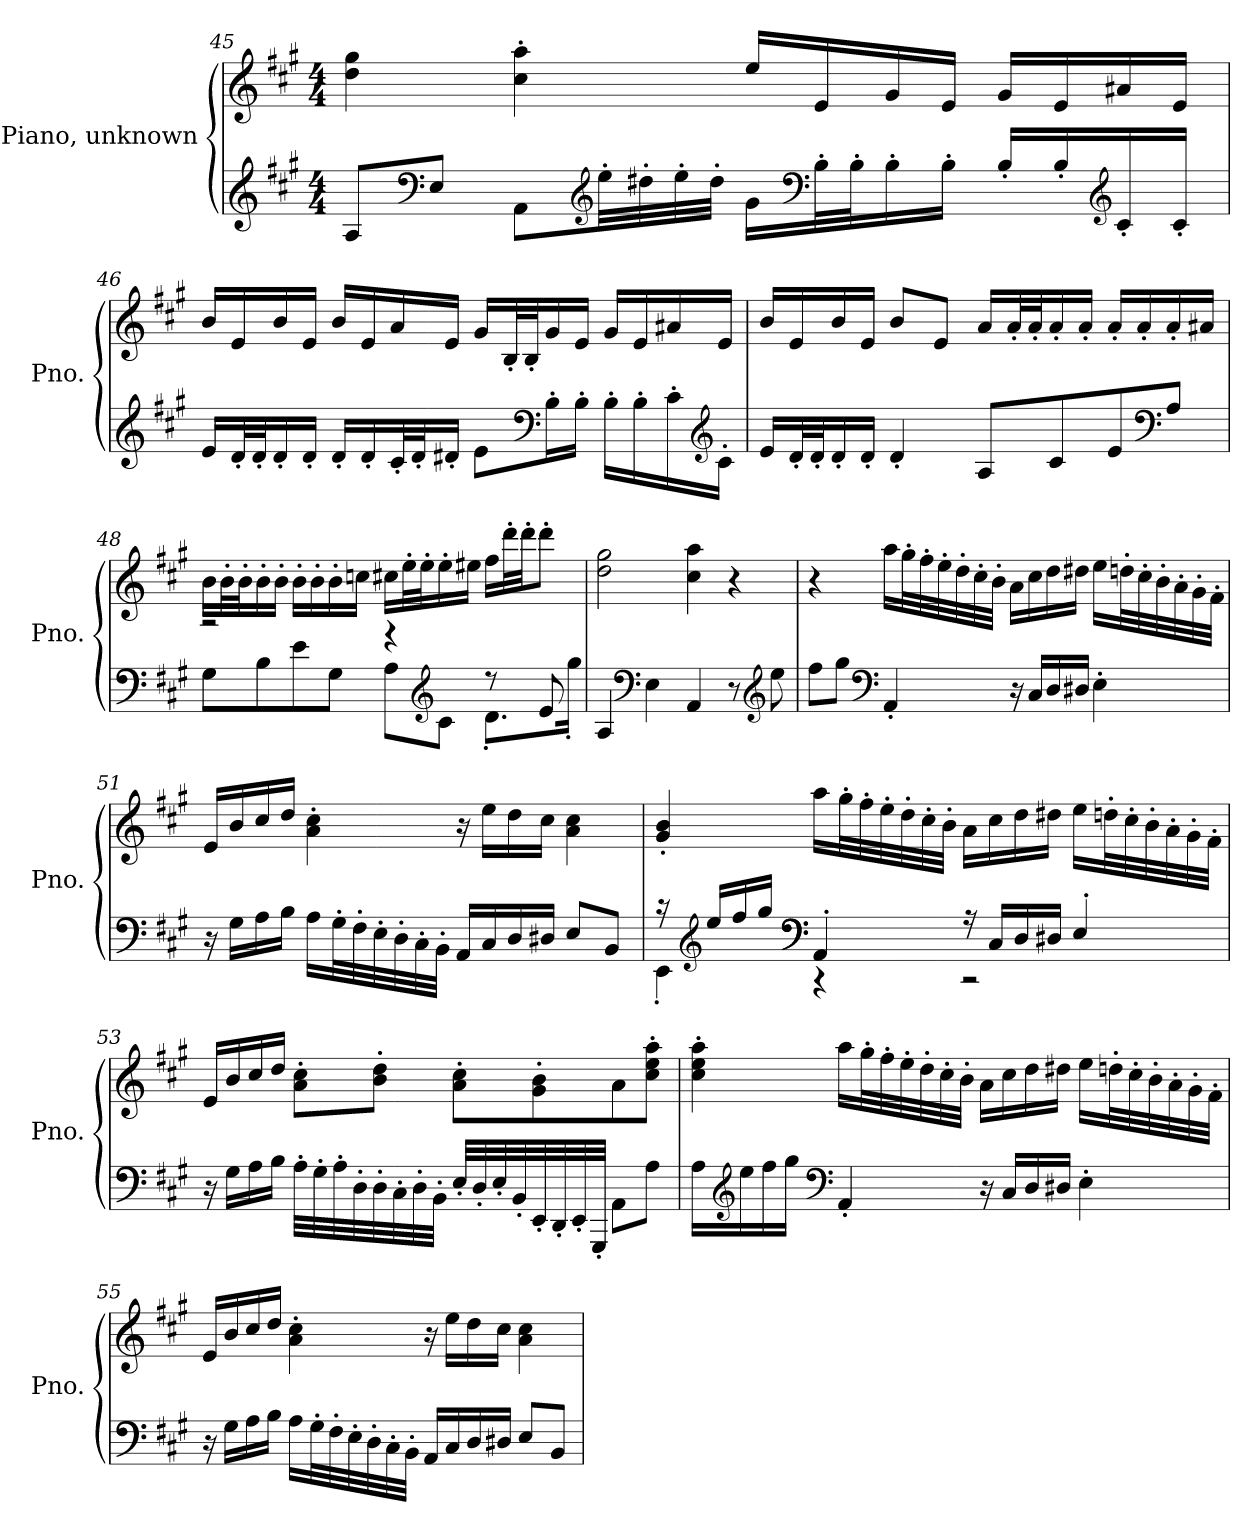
**kern	**kern
*part1	*part1
*staff2	*staff1
*I"Piano, unknown	*
*I'Pno.	*
!!LO:LB:g=z
*clefG2	*clefG2
*k[f#c#g#]	*k[f#c#g#]
*M4/4	*M4/4
=45	=45
8A/L	4dd\ 4gg#\
*clefF4	*
8E/J	.
8AA\L	4cc#\' 4aa\'
*clefG2	*
32ee'\LL	.
32dd#X'\	.
32ee'\	.
32dd#'\JJJ	.
16g#\LL	16ee/LL
*clefF4	*
32B'\L	16e/
32B'\J	.
16B'\	16g#/
16B'\JJ	16e/JJ
16B'/LL	16g#/LL
16B'/	16e/
*clefG2	*
16c#'/	16a#X/
16c#'/JJ	16e/JJ
!!LO:PB:g=z
=46	=46
16e/LL	16b/LL
32d'/L	16e/
32d'/J	.
16d'/	16b/
16d'/JJ	16e/JJ
16d'/LL	16b/LL
16d'/	16e/
32c#'/L	16a/
32d'/J	.
16d#X'/JJ	16e/JJ
8e\L	16g#/LL
.	32B'/L
.	32B'/J
*clefF4	*
16B'\L	16g#/
16B'\JJ	16e/JJ
16B'\LL	16g#/LL
16B'\	16e/
16c#'\	16a#X/
*clefG2	*
16c#'\JJ	16e/JJ
=47	=47
16e/LL	16b/LL
32d'/L	16e/
32d'/J	.
16d'/	16b/
16d'/JJ	16e/JJ
4d'/	8b/L
.	8e/J
8A/L	16a/LL
.	32a'/L
.	32a'/J
8c#/	16a'/
.	16a'/JJ
8e/	16a'/LL
.	16a'/
*clefF4	*
8A/J	16a'/
.	16a#X/JJ
!!LO:LB:g=z
=48	=48
*^	*
2r	8G#\L	16b\LL
.	.	32b'\L
.	.	32b'\J
.	8B\	16b'\
.	.	16b'\JJ
.	8e\	16b'\LL
.	.	16b'\
.	8G#\J	16b'\
.	.	16ccn\JJ
4r	8A\L	16cc#X\LL
.	.	32ee'\L
.	.	32ee'\J
*clefG2	*	*
.	8c#\J	16ee'\
.	.	16ee#X\JJ
8r	8.d'\L	16ff#\LL
.	.	32ddd'\L
.	.	32ddd'\JJ
8e/	.	8ddd'\J
.	16gg#'\Jk	.
*v	*v	*
=49	=49
4A/	2dd\ 2gg#\
*clefF4	*
4E\	.
4AA/	4cc#\ 4aa\
8r	4r
*clefG2	*
8ee\	.
!!LO:LB:g=z
=50	=50
8ff#\L	4r
8gg#\J	.
*clefF4	*
4AA'/	16aa\LL
.	32gg#'\L
.	32ff#'\
.	32ee'\
.	32dd'\
.	32cc#'\
.	32b'\JJJ
16r	16a\LL
16C#/LL	16cc#\
16D/	16dd\
16D#X/JJ	16dd#X\JJ
4E'\	16ee\LL
.	32ddn'\L
.	32cc#'\
.	32b'\
.	32a'\
.	32g#'\
.	32f#'\JJJ
=51	=51
16r	16e/LL
16G#\LL	16b/
16A\	16cc#/
16B\JJ	16dd/JJ
16A\LL	4a\' 4cc#\'
32G#'\L	.
32F#'\	.
32E'\	.
32D'\	.
32C#'\	.
32BB'\JJJ	.
16AA/LL	16r
16C#/	16ee\LL
16D/	16dd\
16D#X/JJ	16cc#\JJ
8E/L	4a\ 4cc#\
8BB/J	.
!!LO:LB:g=z
=52	=52
*^	*
16r	4EE'\	4g#/' 4b/'
*clefG2	*	*
16ee/LL	.	.
16ff#/	.	.
16gg#/JJ	.	.
*clefF4	*	*
4AA'/	4r	16aa\LL
.	.	32gg#'\L
.	.	32ff#'\
.	.	32ee'\
.	.	32dd'\
.	.	32cc#'\
.	.	32b'\JJJ
16r	2r	16a\LL
16C#/LL	.	16cc#\
16D/	.	16dd\
16D#X/JJ	.	16dd#X\JJ
4E'/	.	16ee\LL
.	.	32ddn'\L
.	.	32cc#'\
.	.	32b'\
.	.	32a'\
.	.	32g#'\
.	.	32f#'\JJJ
*v	*v	*
!!LO:LB:g=z
=53	=53
16r	16e/LL
16G#\LL	16b/
16A\	16cc#/
16B\JJ	16dd/JJ
32A'\LLL	8a\' 8cc#\'L
32G#'\	.
32A'\	.
32D'\	.
32D'\	8b\' 8dd\'J
32C#'\	.
32D'\	.
32BB'\JJJ	.
32E'/LLL	8a\' 8cc#\'L
32D'/	.
32E'/	.
32BB'/	.
32EE'/	8g#\' 8b\'
32DD'/	.
32EE'/	.
32GGG#'/JJJ	.
8AA\L	8a\
8A\J	8cc#\' 8ee\' 8aa\'J
!!LO:LB:g=z
=54	=54
16A\LL	4cc#\' 4ee\' 4aa\'
*clefG2	*
16ee\	.
16ff#\	.
16gg#\JJ	.
*clefF4	*
4AA'/	16aa\LL
.	32gg#'\L
.	32ff#'\
.	32ee'\
.	32dd'\
.	32cc#'\
.	32b'\JJJ
16r	16a\LL
16C#/LL	16cc#\
16D/	16dd\
16D#X/JJ	16dd#X\JJ
4E'\	16ee\LL
.	32ddn'\L
.	32cc#'\
.	32b'\
.	32a'\
.	32g#'\
.	32f#'\JJJ
=55	=55
16r	16e/LL
16G#\LL	16b/
16A\	16cc#/
16B\JJ	16dd/JJ
16A\LL	4a\' 4cc#\'
32G#'\L	.
32F#'\	.
32E'\	.
32D'\	.
32C#'\	.
32BB'\JJJ	.
16AA/LL	16r
16C#/	16ee\LL
16D/	16dd\
16D#X/JJ	16cc#\JJ
8E/L	4a\ 4cc#\
8BB/J	.
=	=
*-	*-
